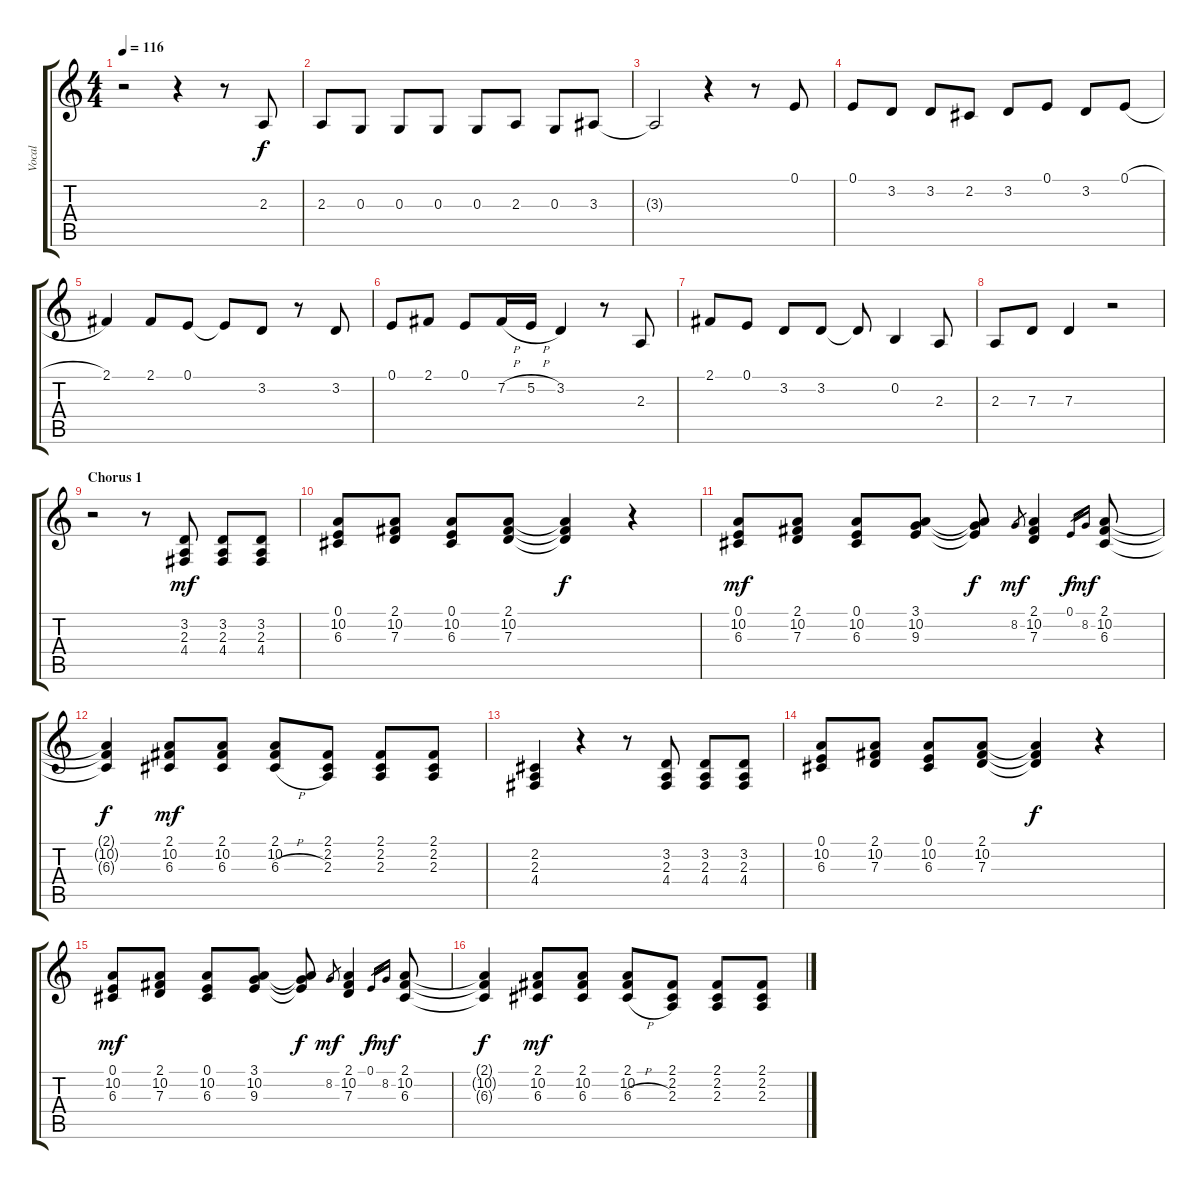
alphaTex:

\track ("Vocal" "Vocal") {instrument altosax}
\staff {score tabs}
\tuning (E4 B3 G3 D3 A2 E2) {hide}
\ts (4 4)
\tempo 116
\clef g2
\ks c
r.2{dy f} r.4 r.8 2.3.8 |
2.3.8 0.3.8 0.3.8 0.3.8 0.3.8 2.3.8 0.3.8 3.3.8 |
3.3{t}.2 r.4 r.8 0.1.8 |
0.1.8 3.2.8 3.2.8 2.2.8 3.2.8 0.1.8 3.2.8 0.1{h}.8 |
2.1.4 2.1.8 0.1.8 0.1{t}.8 3.2.8 r.8 3.2.8 |
0.1.8 2.1.8 0.1.8 7.2{h}.16 5.2{h}.16 3.2.4 r.8 2.3.8 |
2.1.8 0.1.8 3.2.8 3.2.8 3.2{t}.8 0.2.4 2.3.8 |
2.3.8 7.3.8 7.3.4 r.2 |
\section ("" "Chorus 1")
r.2 r.8 (3.2 2.3 4.4).8{dy mf} (3.2 2.3 4.4).8 (3.2 2.3 4.4).8 |
(0.1 10.2 6.3).8 (2.1 10.2 7.3).8 (0.1 10.2 6.3).8 (2.1 10.2 7.3).8 (2.1{t} 10.2{t} 7.3{t}).4{dy f} r.4 |
(0.1 10.2 6.3).8{dy mf} (2.1 10.2 7.3).8 (0.1 10.2 6.3).8 (3.1 10.2 9.3).8 (3.1{t} 10.2{t} 9.3{t}).8{dy f} 8.2.8{gr dy mf} (2.1 10.2 7.3).4 0.1.16{gr dy f} 8.2.16{gr dy mf} (2.1 10.2 6.3).8 |
(2.1{t} 10.2{t} 6.3{t}).4{dy f} (2.1 10.2 6.3).8{dy mf} (2.1 10.2 6.3).8 (2.1 10.2 6.3{h}).8 (2.1 2.2 2.3).8 (2.1 2.2 2.3).8 (2.1 2.2 2.3).8 |
(2.2 2.3 4.4).4 r.4 r.8 (3.2 2.3 4.4).8 (3.2 2.3 4.4).8 (3.2 2.3 4.4).8 |
(0.1 10.2 6.3).8 (2.1 10.2 7.3).8 (0.1 10.2 6.3).8 (2.1 10.2 7.3).8 (2.1{t} 10.2{t} 7.3{t}).4{dy f} r.4 |
(0.1 10.2 6.3).8{dy mf} (2.1 10.2 7.3).8 (0.1 10.2 6.3).8 (3.1 10.2 9.3).8 (3.1{t} 10.2{t} 9.3{t}).8{dy f} 8.2.8{gr dy mf} (2.1 10.2 7.3).4 0.1.16{gr dy f} 8.2.16{gr dy mf} (2.1 10.2 6.3).8 |
(2.1{t} 10.2{t} 6.3{t}).4{dy f} (2.1 10.2 6.3).8{dy mf} (2.1 10.2 6.3).8 (2.1 10.2 6.3{h}).8 (2.1 2.2 2.3).8 (2.1 2.2 2.3).8 (2.1 2.2 2.3).8
